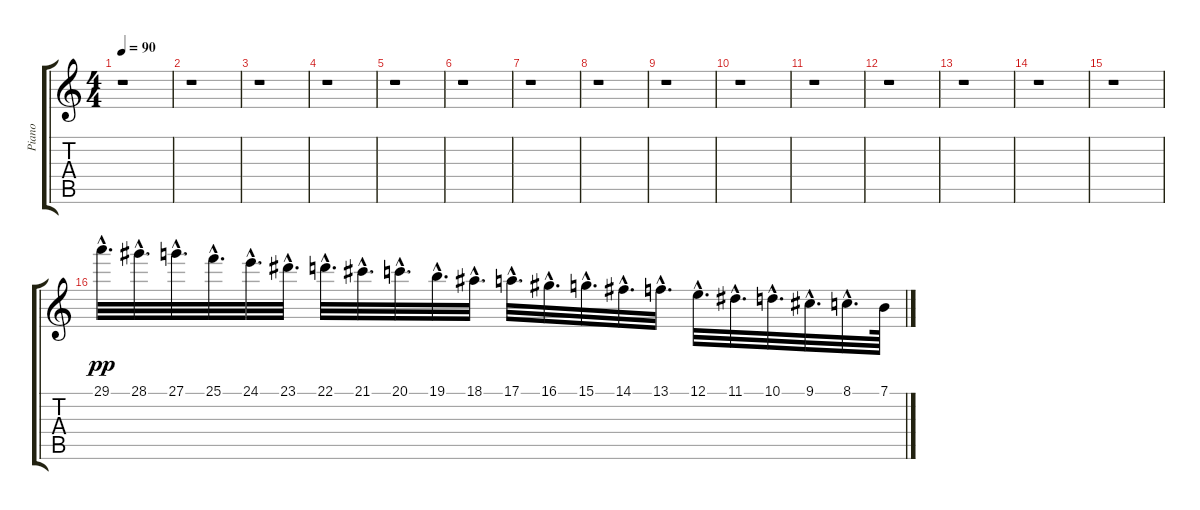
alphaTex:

\track ("Piano" "Piano") {instrument acousticgrandpiano}
\staff {score tabs}
\tuning (E4 B3 G3 D3 A2 E2) {hide}
\ts (4 4)
\tempo 90
\clef g2
\ks c
r.1{dy f} |
r.1 |
r.1 |
r.1 |
r.1 |
r.1 |
r.1 |
r.1 |
r.1 |
r.1 |
r.1 |
r.1 |
r.1 |
r.1 |
r.1 |
29.1{hac}.32{d dy pp} 28.1{hac}.32{d} 27.1{hac}.32{d} 25.1{hac}.32{d} 24.1{hac}.32{d} 23.1{hac}.32{d} 22.1{hac}.32{d} 21.1{hac}.32{d} 20.1{hac}.32{d} 19.1{hac}.32{d} 18.1{hac}.32{d} 17.1{hac}.32{d} 16.1{hac}.32{d} 15.1{hac}.32{d} 14.1{hac}.32{d} 13.1{hac}.32{d} 12.1{hac}.32{d} 11.1{hac}.32{d} 10.1{hac}.32{d} 9.1{hac}.32{d} 8.1{hac}.32{d} 7.1.64
